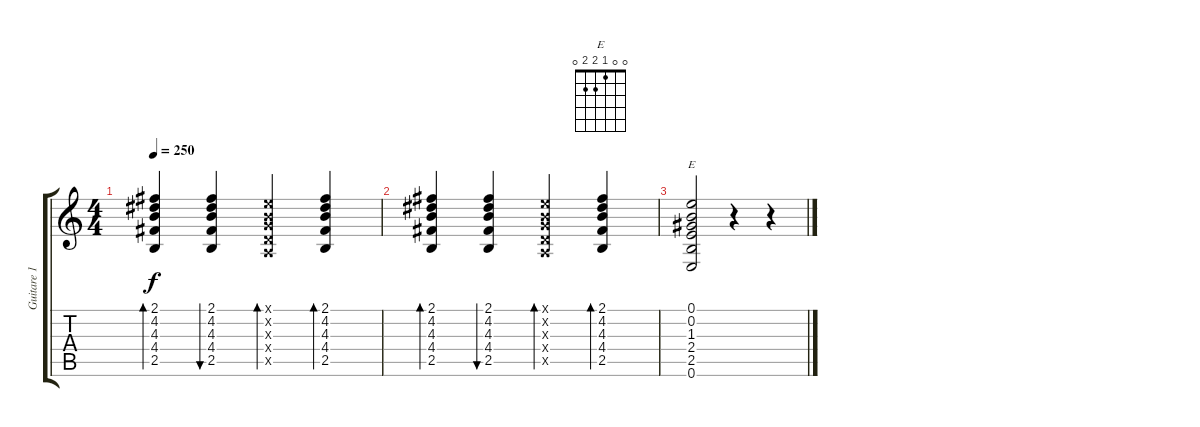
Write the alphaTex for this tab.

\track ("Guitare 1" "Guitare 1") {instrument electricguitarjazz}
\staff {score tabs}
\tuning (E4 B3 G3 D3 A2 E2) {hide}
\chord ("E" 0 0 1 2 2 0)
\ts (4 4)
\tempo 250
\clef g2
\ks c
(2.1 4.2 4.3 4.4 2.5).4{bd 60 dy f} (2.1 4.2 4.3 4.4 2.5).4{bu 60} (0.1{x} 0.2{x} 0.3{x} 0.4{x} 0.5{x}).4{bd 60} (2.1 4.2 4.3 4.4 2.5).4{bd 60} |
(2.1 4.2 4.3 4.4 2.5).4{bd 60} (2.1 4.2 4.3 4.4 2.5).4{bu 60} (0.1{x} 0.2{x} 0.3{x} 0.4{x} 0.5{x}).4{bd 60} (2.1 4.2 4.3 4.4 2.5).4{bd 60} |
(0.1 0.2 1.3 2.4 2.5 0.6).2{ch "E"} r.4 r.4
